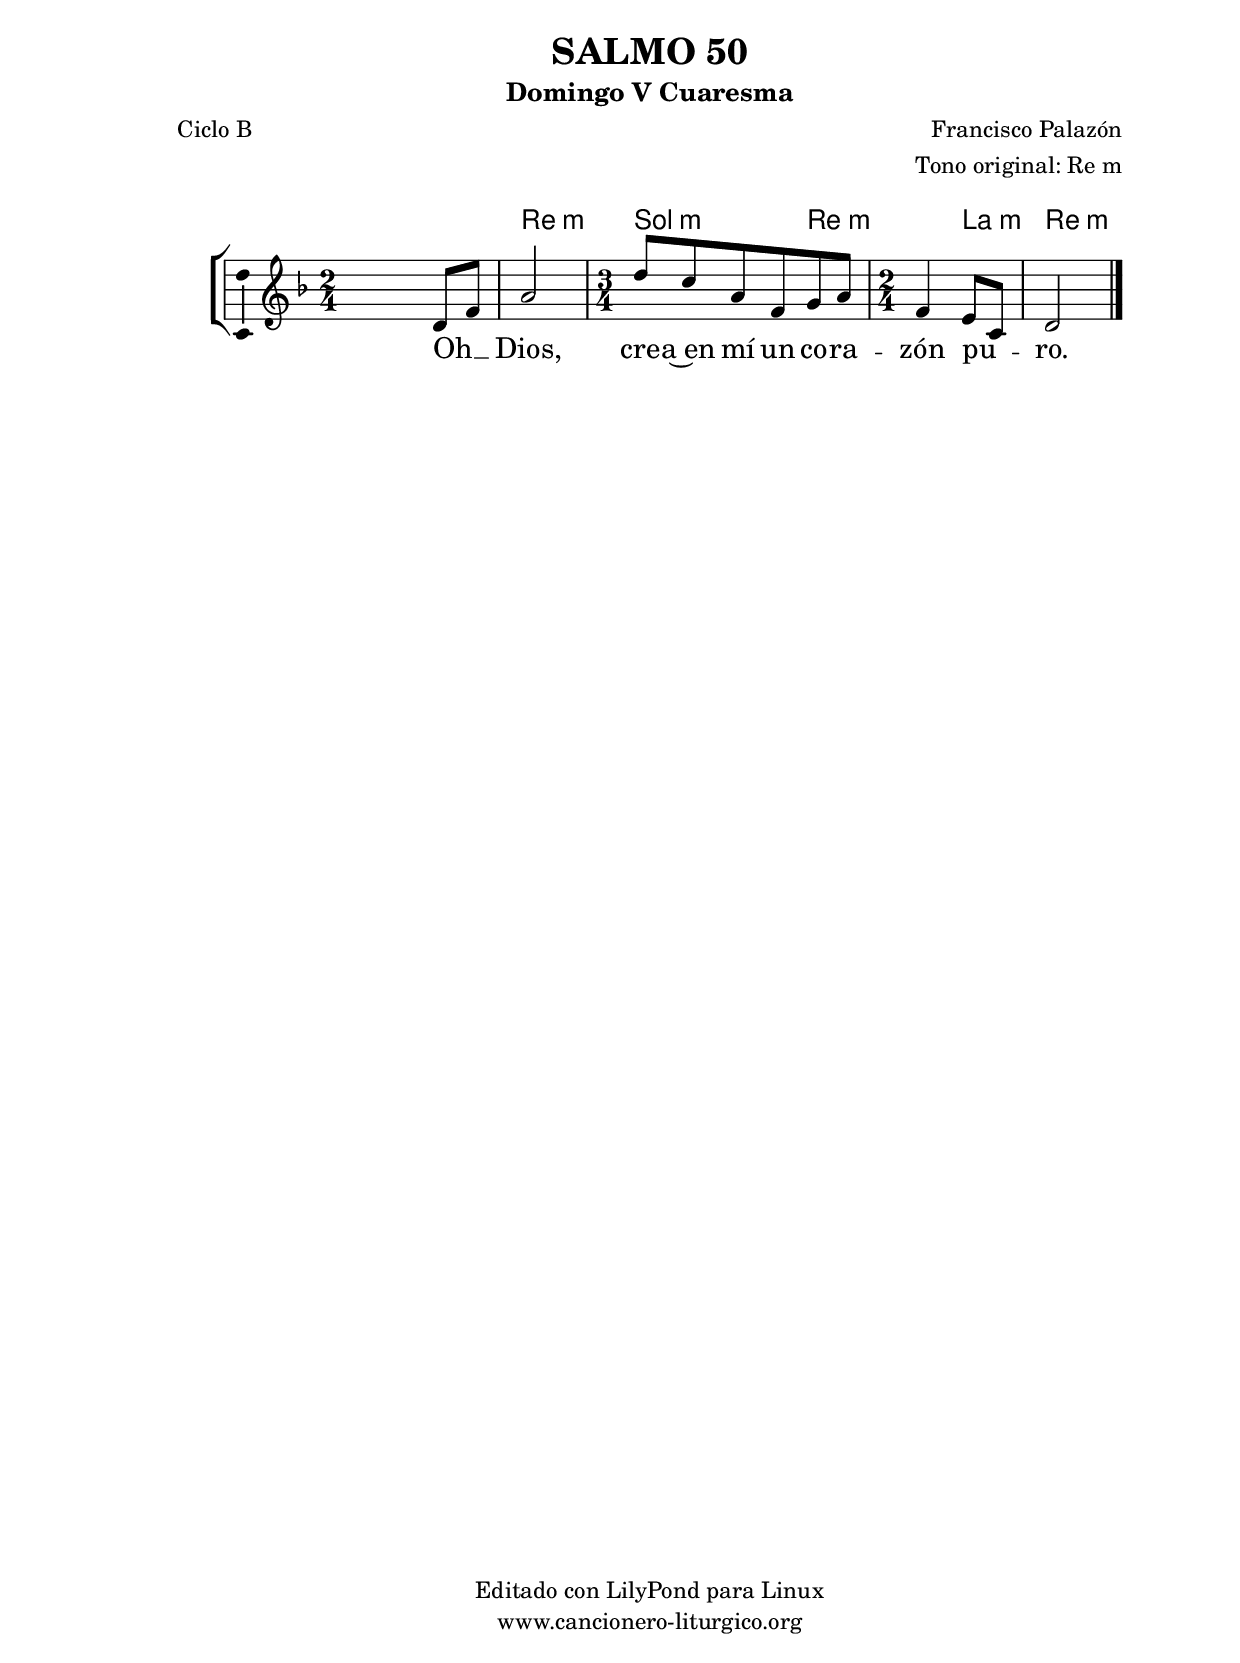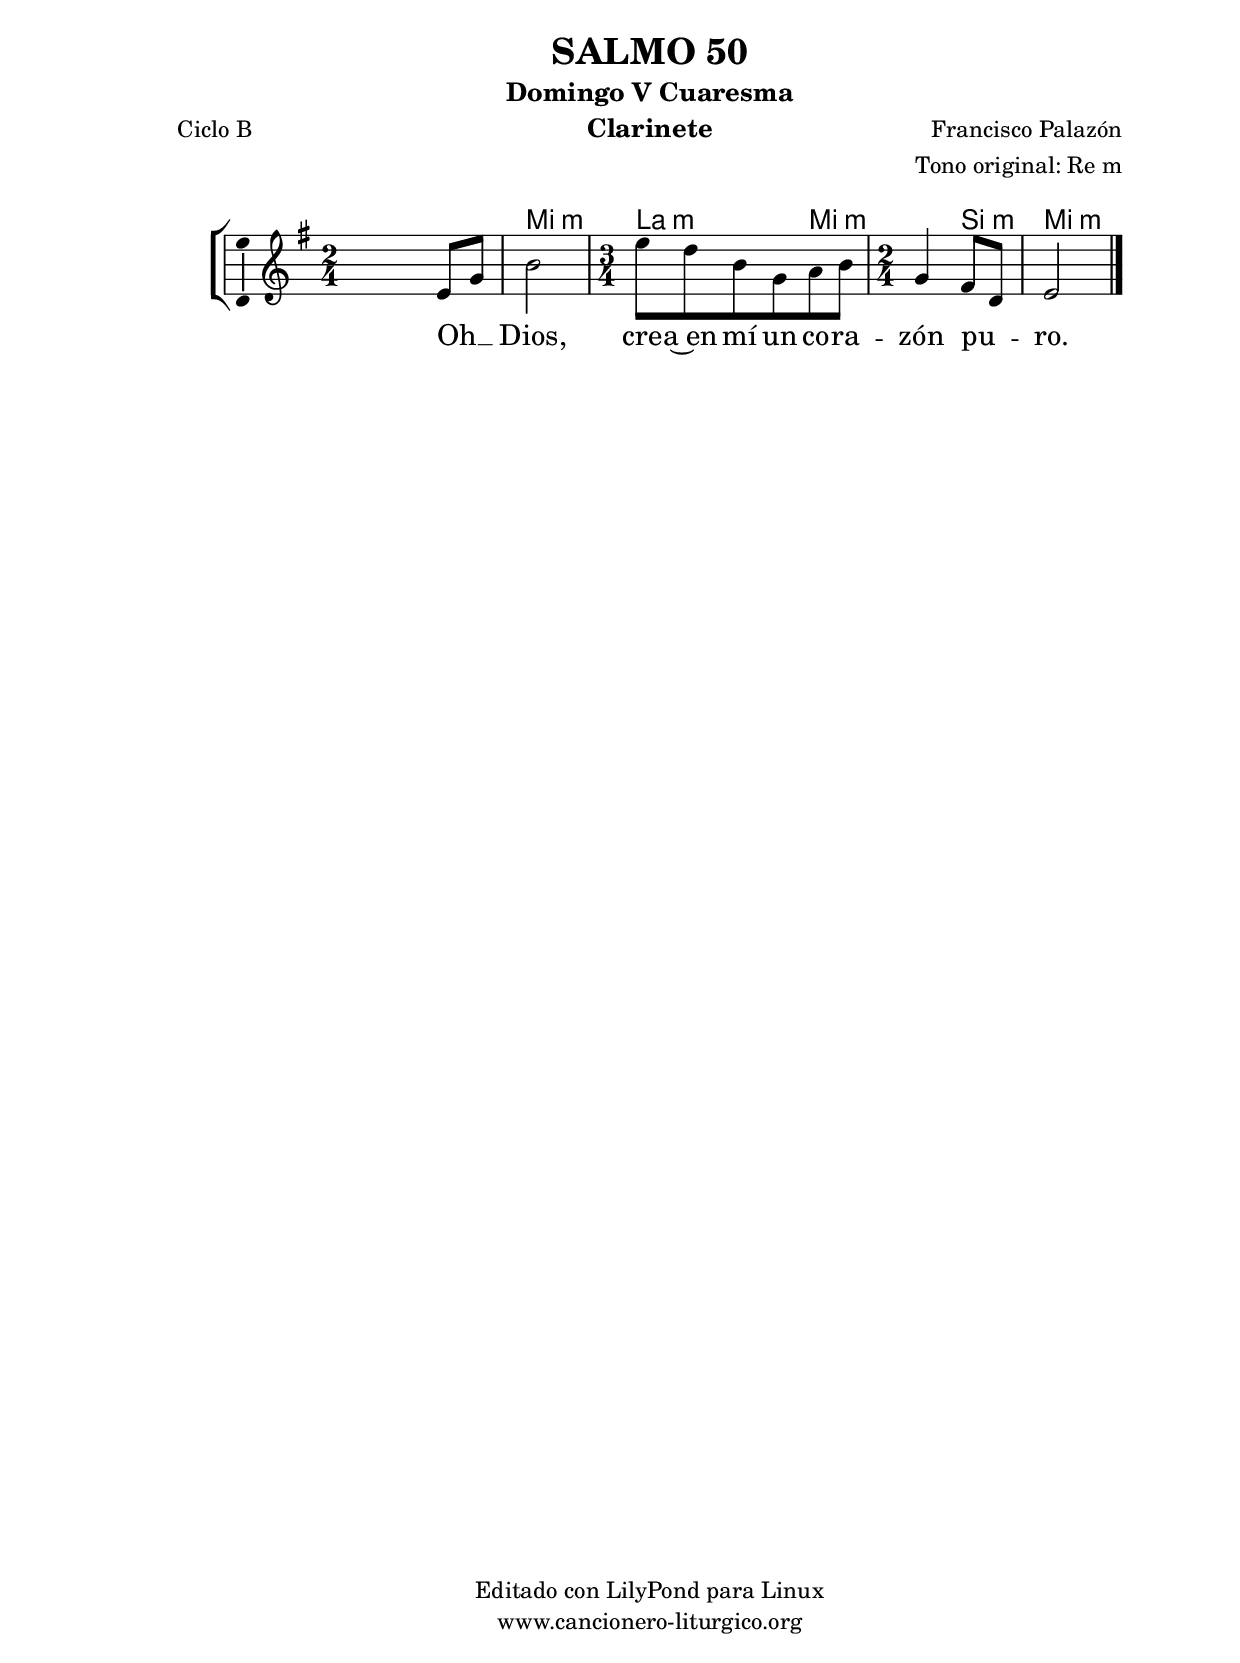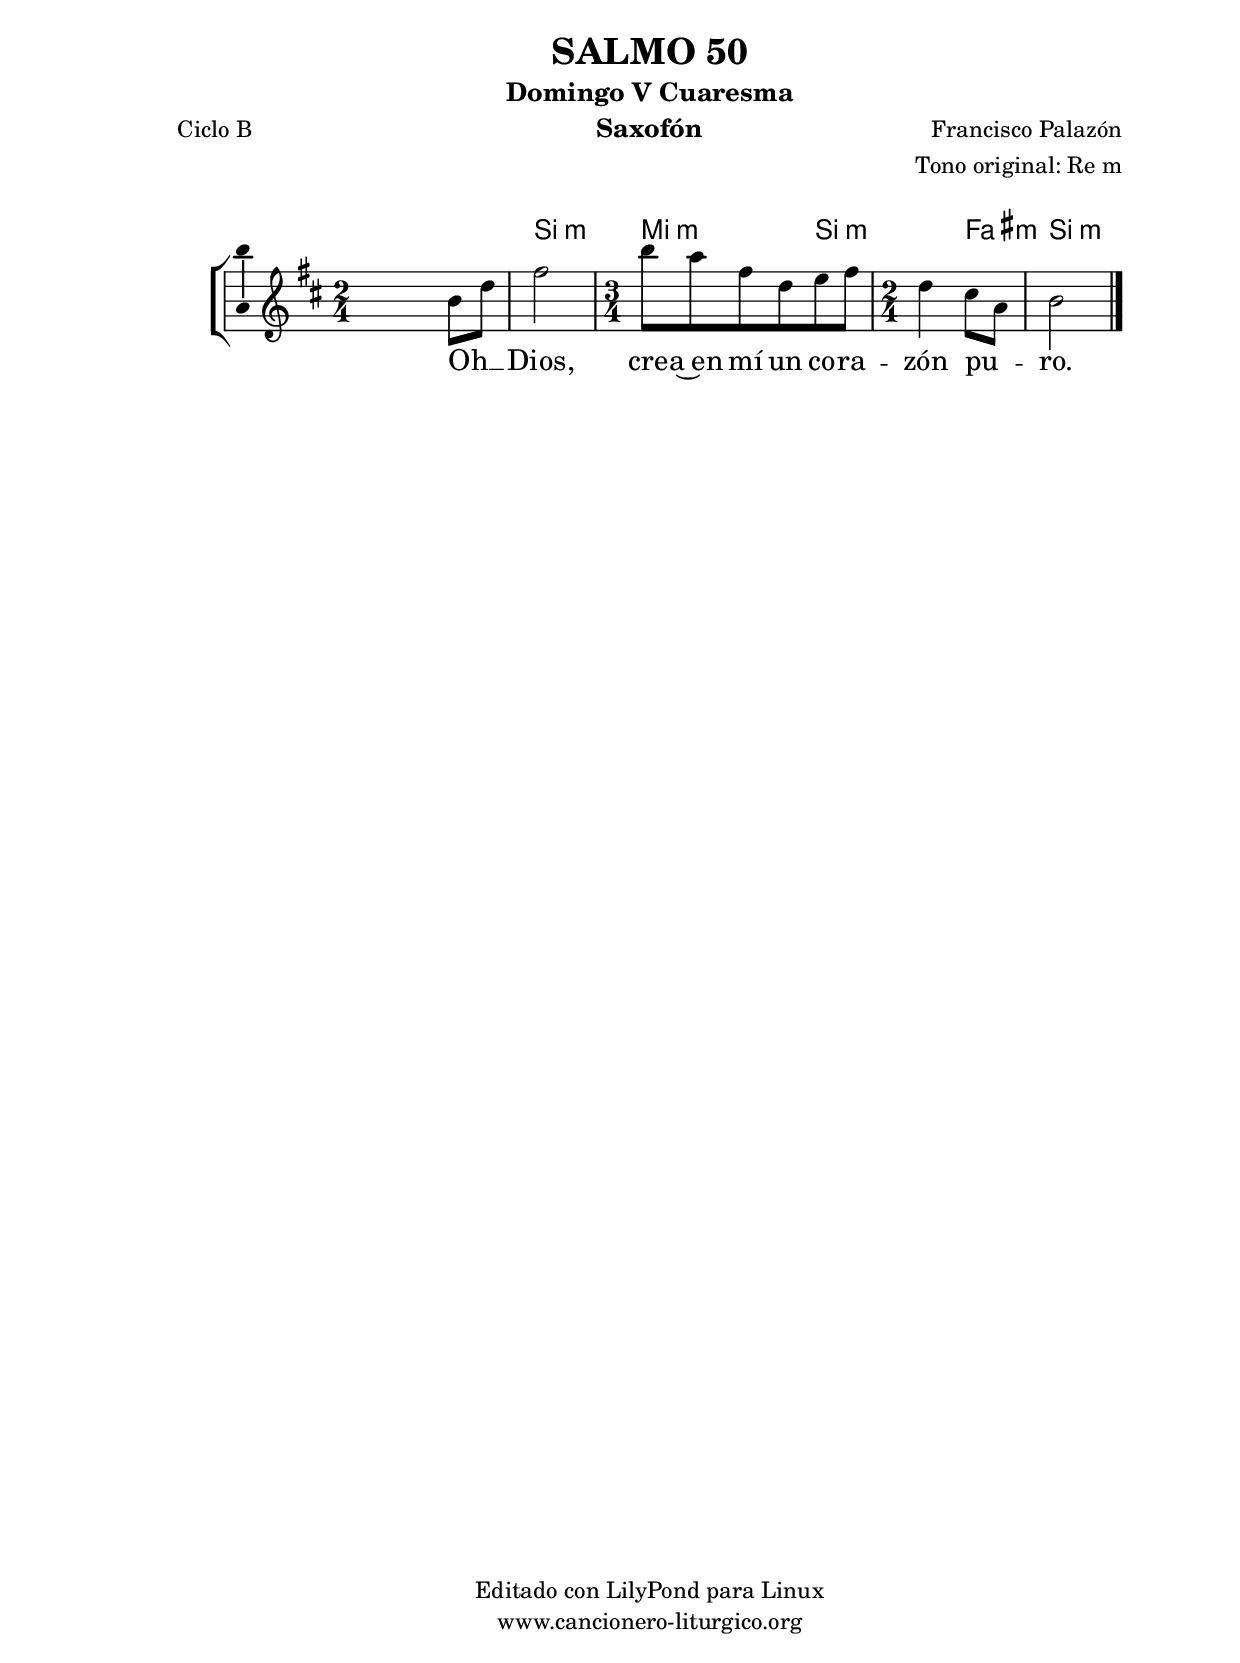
%
%para convertir .midi en .wav:
%timidity filename.midi -Ow -o finename.wav
%
%
%Para convertir de .wav a .mp3:
%lame -h -m j filename.wav
%
%
%para escuchar el midi:
%timidity nombrefichero.midi
%


%versión de lilypond para la que se ha escrito esta partitura:
\version "2.16.0"

	%Tamaño papel
	#(set-default-paper-size "a4")
	%Tamaño partitura
	#(set-global-staff-size 20)
	%No responde al pulsar sobre una nota
	#(ly:set-option 'point-and-click #f)

%parámetros del encabezamiento:
\header {
	title = "SALMO 50"
	subtitle = "Domingo V Cuaresma"
	composer = "Francisco Palazón"
	poet = "Ciclo B"
	meter = ""
	arranger = "Tono original: Re m"
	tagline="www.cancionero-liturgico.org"
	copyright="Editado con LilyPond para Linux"
	}

%parámetros asociados al papel:
\paper  {
	oddHeaderMarkup = \markup {\fill-line { \on-the-fly #not-first-page \fromproperty #'header:title \on-the-fly #not-first-page \fromproperty #'header:composer }}
	evenHeaderMarkup = \markup {\fill-line { \fromproperty #'header:composer \fromproperty #'header:title }}
	#(set-paper-size "a4")
	print-page-number = ##f
	first-page-number = 1
	print-first-page-number = ##f
%	head-separation = 3.0 \cm
	top-margin = 2.0 \cm
	bottom-margin = 0.5\cm
%%%	bottom-margin = -1.0\cm
	left-margin = 3.0 \cm
	line-width = 16.0 \cm 
	indent = 8\mm
	interscoreline = 2.\mm
	between-system-space = 15\mm
%	para que las partituras no llenen la hoja:
	ragged-bottom = ##t
%	idem para la última hoja:
	ragged-last-bottom = ##f
%	para que las partituras llenen el ancho del papel:
	ragged-last = ##f
	after-title-space = 2.5 \cm
%page-count=1
%system-count=8

	%Flexible Vertical Spacing
%	markup-markup-spacing =
%	#'((basic-distance . 15) (minimum-distance . 15) (padding . 3))
	markup-system-spacing =
	#'((basic-distance . 15) (minimum-distance . 15) (padding . 3))
	system-system-spacing =
	#'((basic-distance . 15) (minimum-distance . 15) (padding . 3))
	score-system-spacing =
	#'((basic-distance . 15) (minimum-distance . 15) (padding . 5))
%	top-system-spacing = % header
%	#'((basic-distance . 8) (minimum-distance . 0) (padding . 3))
%	top-markup-spacing =
%	#'((basic-distance . 20) (minimum-distance . 20) (padding . 3))
	last-bottom-spacing = % footer
	#'((basic-distance . 5) (minimum-distance . 5) (padding . 3))
%	score-markup-spacing =
%	#'((basic-distance . 16) (minimum-distance . 13) (padding . 3))

	}


%parámetros que afectan a toda la partitura:
global =  {
	%clave de sol (G):
	\clef G
	%armadura:
%	\transpose f e
	\key d \minor
	\tempo 4=90
	\set Score.tempoHideNote = ##t
	}


acordes = {
	\italianChords
	\chordmode {
%	\transpose f e
{

s2
d2:m g:m d:m a4:m d2:m

	}
	}
}

melodia = 
%	\transpose f e
{
	\relative c'{

\time 2/4
s4 d8 f
a2
\time 3/4
d8 c a f g a
\time 2/4
f4 e8 c
d2

	\bar "|."
	}
	}


texto = \lyricmode {
Oh __ _ Dios, cre -- a~en mí un co -- ra -- zón pu -- _ ro.
	}


acordesStaff = \context ChordNames = acordesStaff <<
	\set chordChanges = ##t
	\acordes
	>>


vozStaff = \context Voice = vozStaff
\with {\consists "Ambitus_engraver"}
<<
%	\set Staff.instrumentName = ""
%	\set Staff.shortInstrumentName = ""
%	\set Staff.midiInstrument = #"clarinet"
%	\set Staff.midiInstrument = #"cello"
%	\set Staff.midiInstrument = #"flute"
	\set Staff.midiInstrument = #"electric guitar (jazz)"
%	\set Staff.midiInstrument = #"english horn"
%	\set Staff.midiInstrument = #"violin"
%	\set Staff.midiInstrument = #"glockenspiel"
	\set Staff.midiMinimumVolume = #0.7
	\set Staff.midiMaximumVolume = #0.9
	\global
	\melodia
	>>


textoStaff = \context Lyrics = textoStaff <<
	\lyricsto vozStaff \texto
	>>

\book {
	\score {
		\context ChoirStaff {
			\override StaffGroup.SystemStartBracket #'collapse-height = #1
			\override Score.SystemStartBar #'collapse-height = #1
			<<
			\acordesStaff
			\vozStaff
			\textoStaff
			>>
			}
		\layout {
	    		\context {
				\Lyrics
				\override LyricText #'font-size = #2
				}
	   		 \context {
				\Score
				%fontSize = #3
				\override StaffSymbol #'staff-space = #(magstep +3)
				%\override Beam #'thickness = #0.55
				%\override SpacingSpanner #'spacing-increment = #1.0
				%\override Slur #'height-limit = #1.5
				}
			}
		}
	\score {
		\unfoldRepeats
		\context ChoirStaff {
			<<
			\acordesStaff
			\vozStaff
			>>
			}
		\midi {
	  		\context {
	  			\Score
				tempoWholesPerMinute = #(ly:make-moment 70 4)
				}
			}
		}
	}

%Partitura para clarinete
#(define output-suffix "C")
\book {
	\header{
		instrument = "Clarinete"
		}
	\score {
		\context ChoirStaff {
			\override StaffGroup.SystemStartBracket #'collapse-height = #1
			\override Score.SystemStartBar #'collapse-height = #1
\transpose c d
			<<
			\acordesStaff
			\vozStaff
			\textoStaff
			>>
			}
		\layout {
	    		\context {
				\Lyrics
				\override LyricText #'font-size = #2
				}
	   		 \context {
				\Score
				%fontSize = #3
				\override StaffSymbol #'staff-space = #(magstep +3)
				%\override Beam #'thickness = #0.55
				%\override SpacingSpanner #'spacing-increment = #1.0
				%\override Slur #'height-limit = #1.5
				}
			}
		}
	}

%Partitura para saxofón
#(define output-suffix "S")
\book {
	\header{
		instrument = "Saxofón"
		}
	\score {
		\context ChoirStaff {
			\override StaffGroup.SystemStartBracket #'collapse-height = #1
			\override Score.SystemStartBar #'collapse-height = #1
\transpose c a
			<<
			\acordesStaff
			\vozStaff
			\textoStaff
			>>
			}
		\layout {
	    		\context {
				\Lyrics
				\override LyricText #'font-size = #2
				}
	   		 \context {
				\Score
				%fontSize = #3
				\override StaffSymbol #'staff-space = #(magstep +3)
				%\override Beam #'thickness = #0.55
				%\override SpacingSpanner #'spacing-increment = #1.0
				%\override Slur #'height-limit = #1.5
				}
			}
		}
	}

